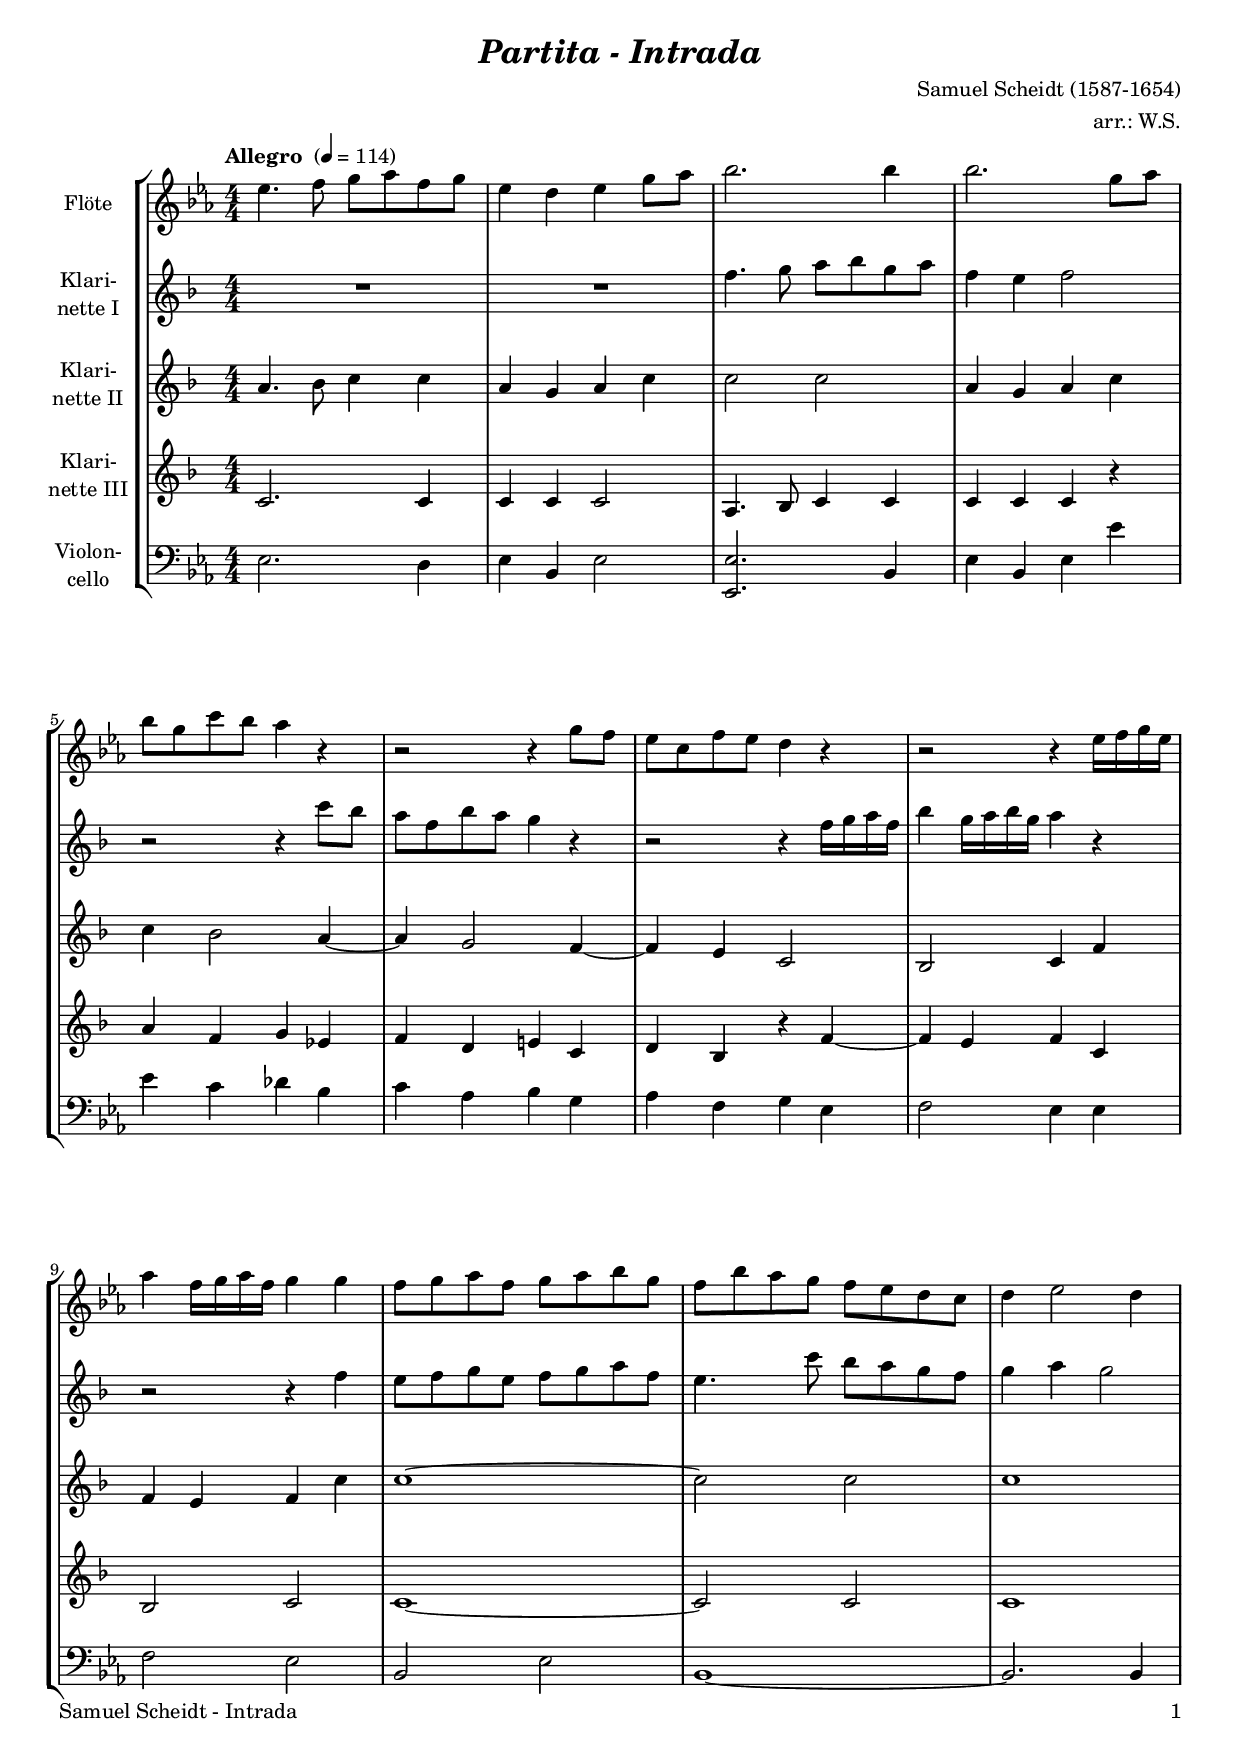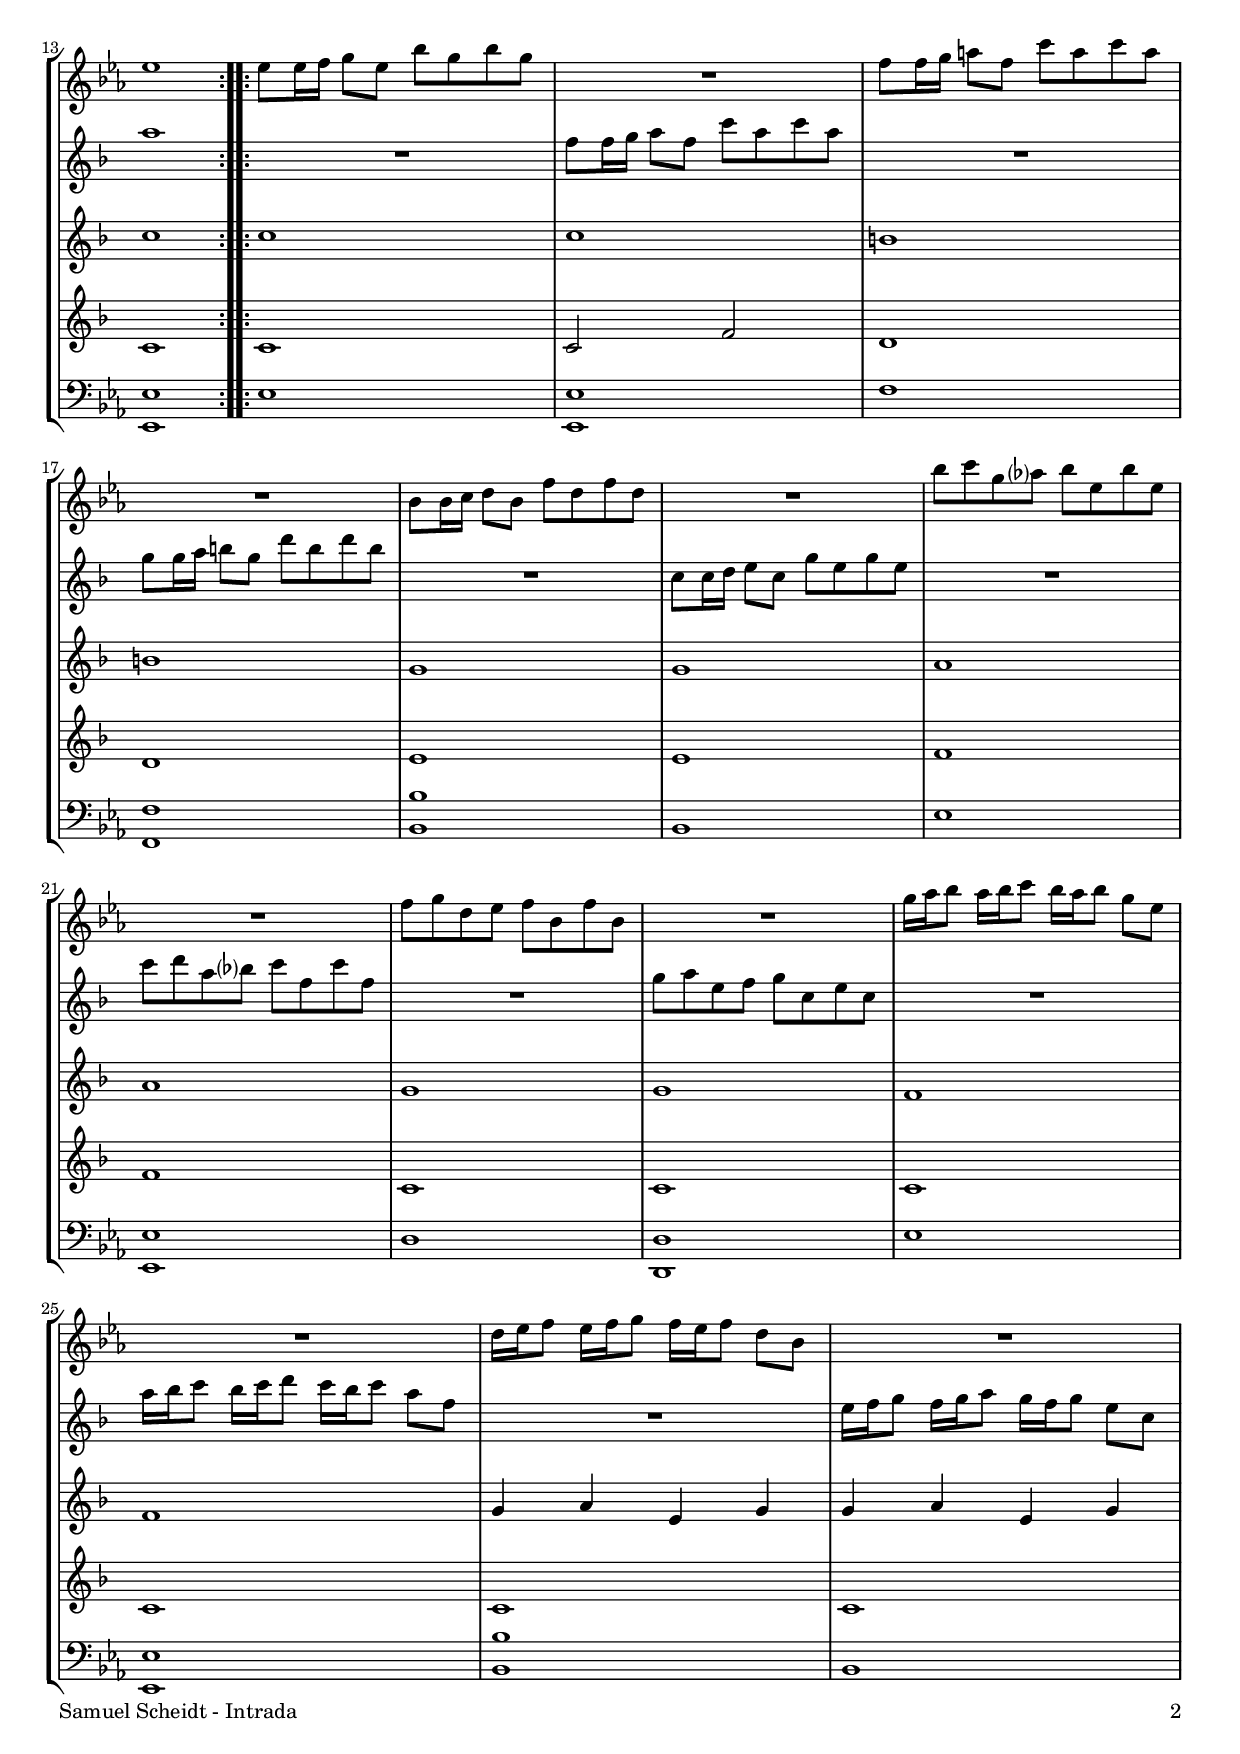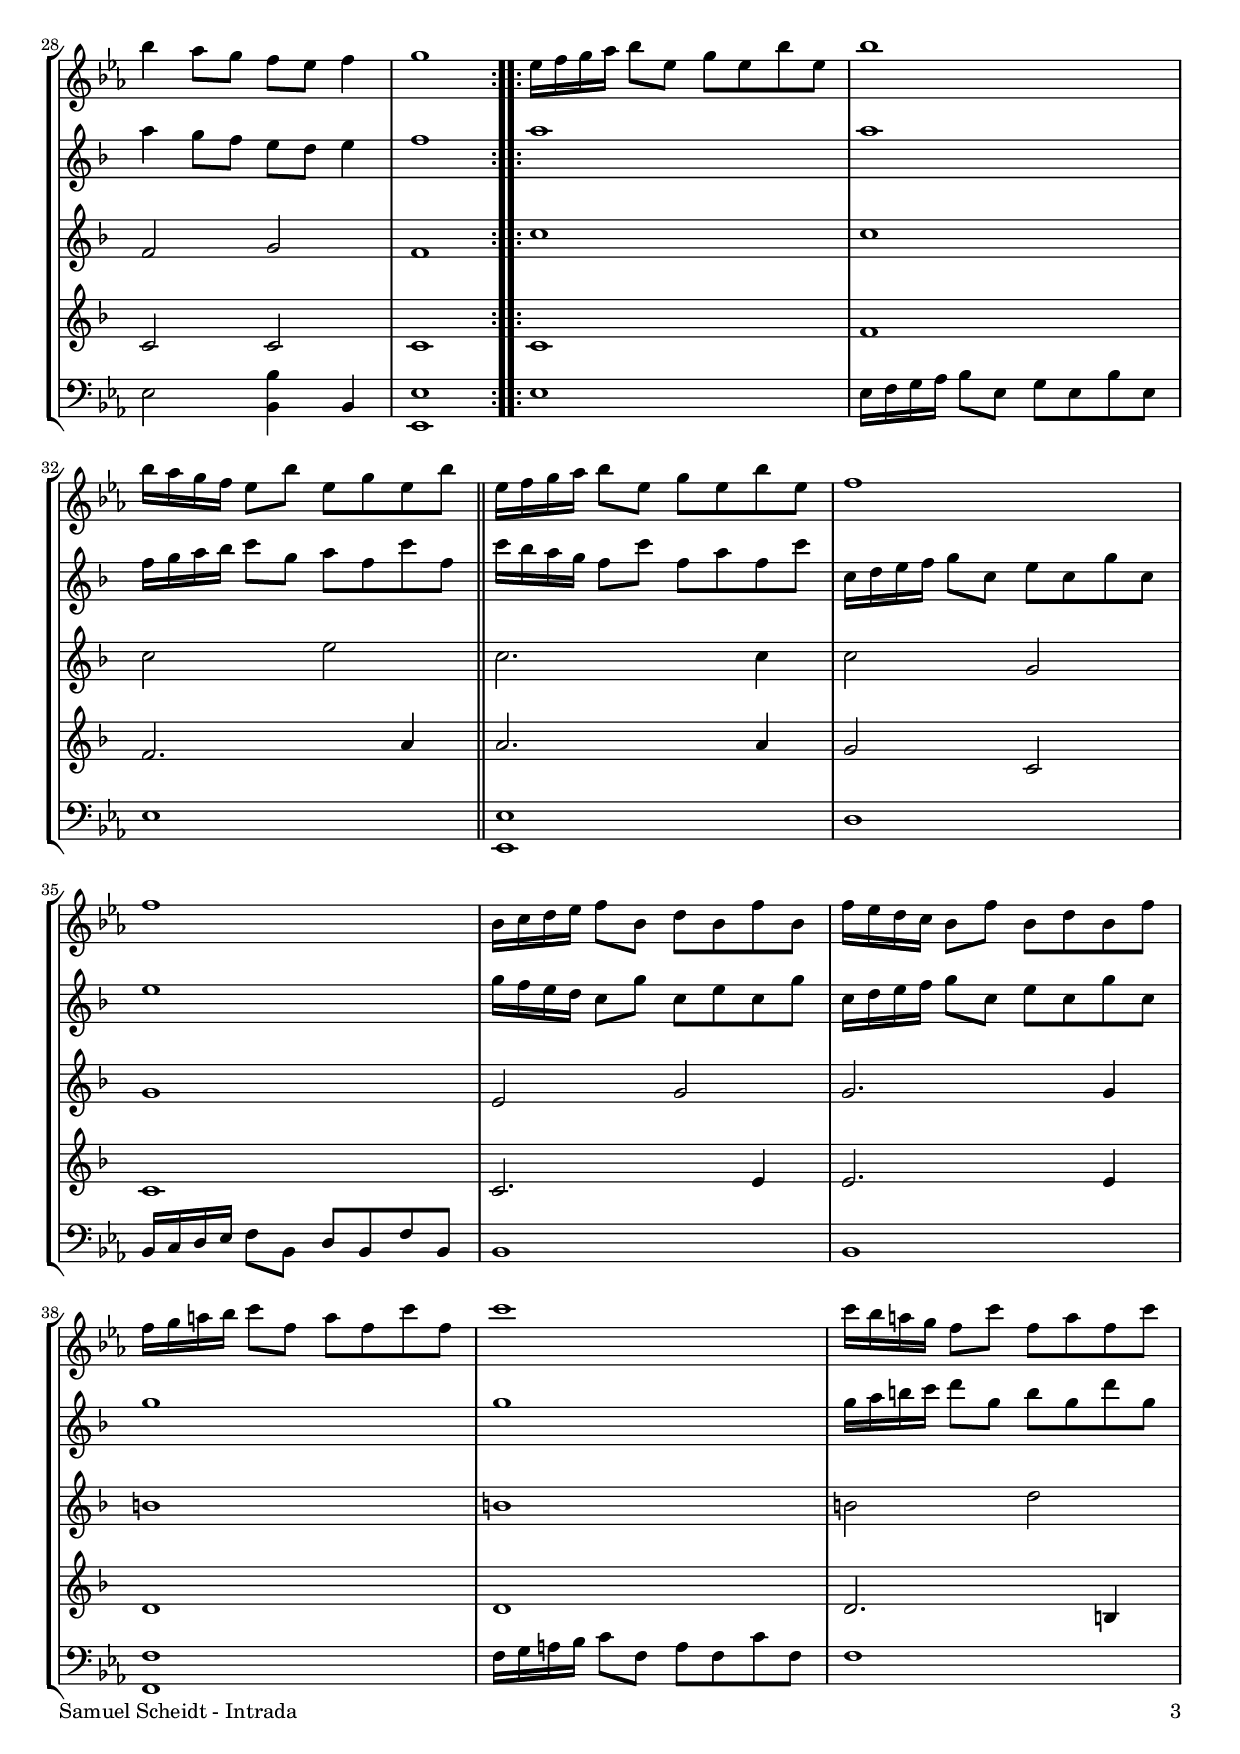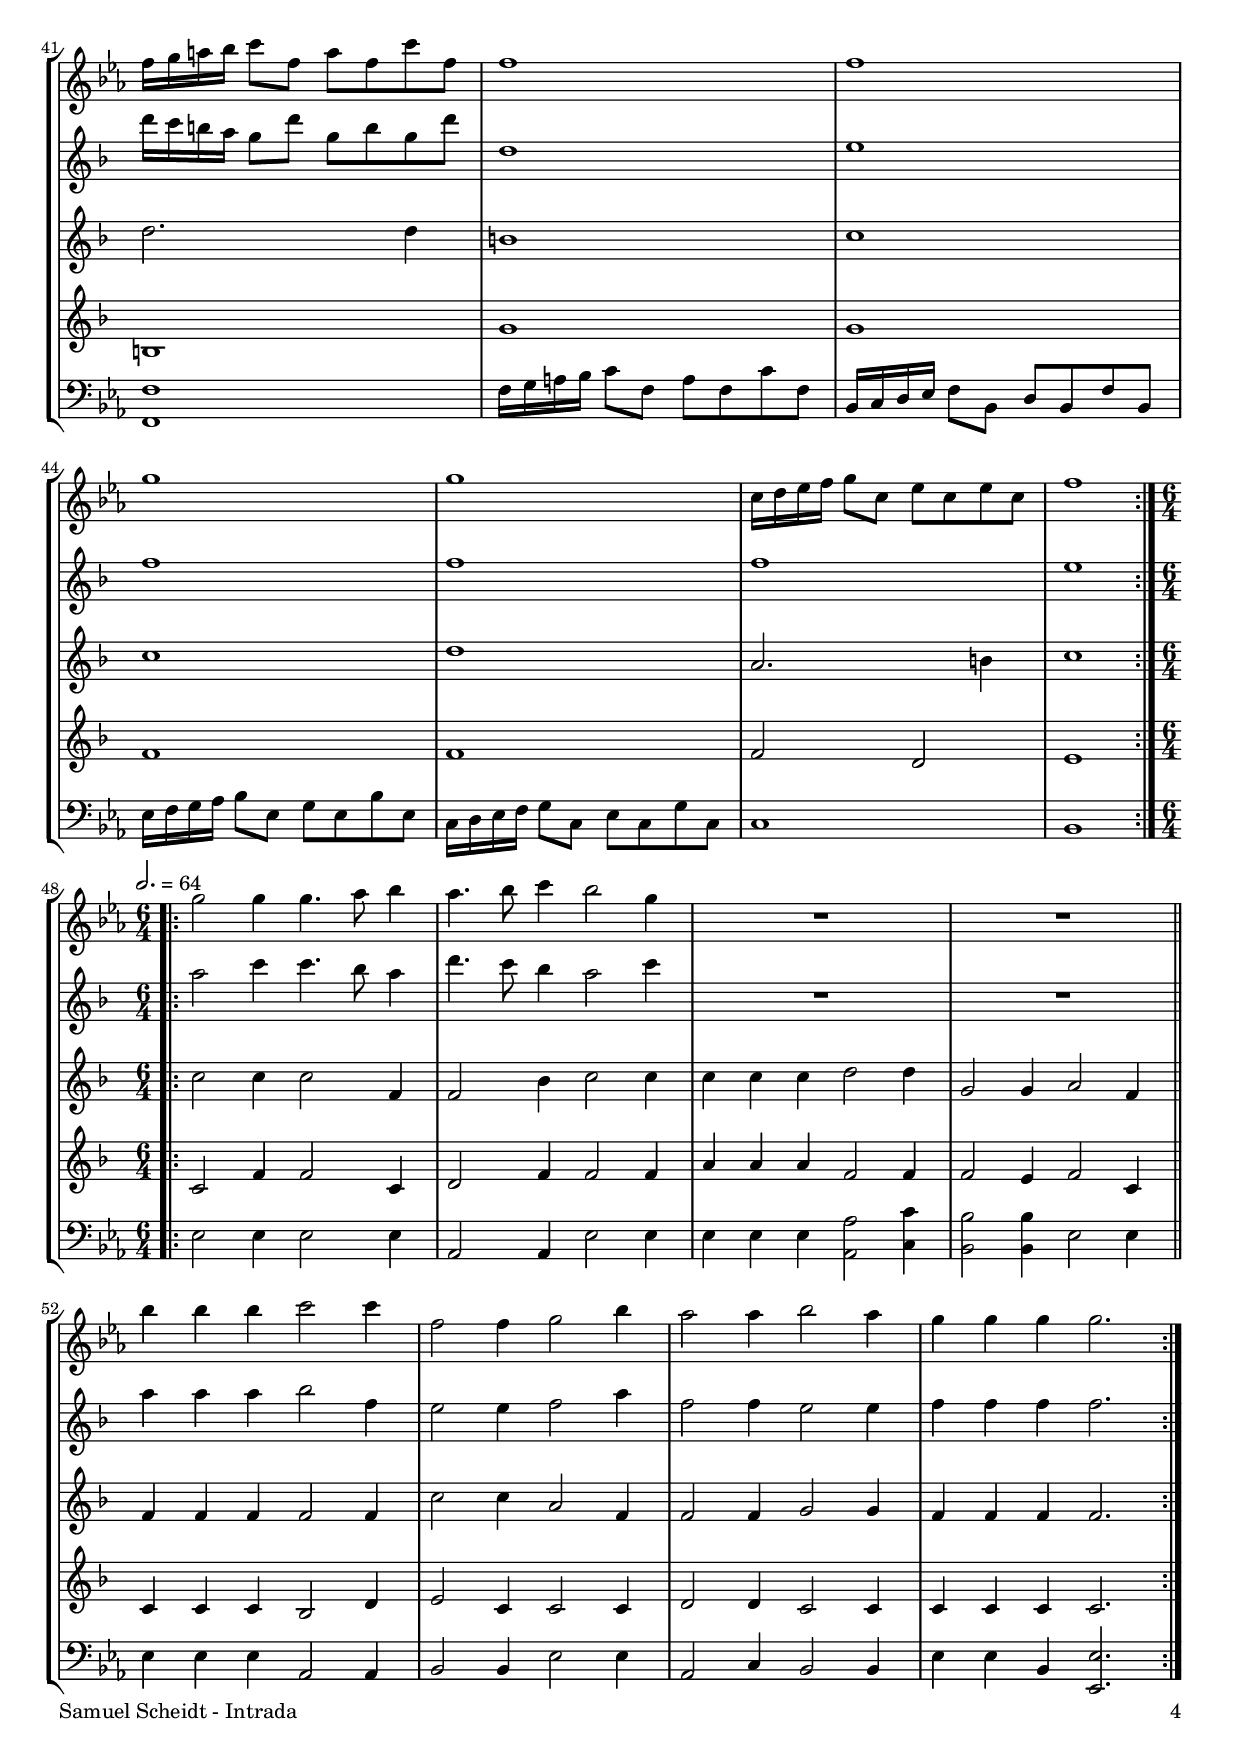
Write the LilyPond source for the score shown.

\version "2.18.2"
\include "deutsch.ly"
  
#(set-global-staff-size 18)

\header {
  title     = \markup \bold \italic "Partita - Intrada"
  composer  = "Samuel Scheidt (1587-1654)"
  arranger  = "arr.: W.S."
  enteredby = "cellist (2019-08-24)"
%  piece     = ""
}

voiceconsts = {
  \key f \major
  \time 4/4
  \clef "treble"
  \numericTimeSignature
  \compressFullBarRests
  % Set default beaming for all staves
% \set Timing.beamExceptions = #'()
% \set Timing.baseMoment     = #(ly:make-moment 1 4)
% \set Timing.beatStructure  = #'(1 1 1)
  \tempo "Allegro " 4=114
}

micl = "clarinet"
mifl = "flute"
miob = "oboe"
mifh = "french horn"
misx = "tenor sax"
mist = "string ensemble 1"
miba = "cello"

introa = { \tempo 2.=64 \time 6/4 }

va = \relative c'' {
  \voiceconsts

  \repeat volta 2 {
    f4. g8 a b g a
    f4 e f a8 b
    c2. c4
    c2. a8 b
    c a d c b4 r
    r2 r4 a8 g

    f d g f e4 r
    r2 r4 f16 g a f
    b4 g16 a b g a4 a
    g8 a b g a b c a
    g c b a g f e d
    e4 f2 e4
    f1
  }

  \repeat volta 2 {
    f8 f16 g a8 f c' a c a
    R1
    g8 g16 a h8 g d' h d h
    R1

    c,8 c16 d e8 c g' e g e
    R1
    c'8 d a b? c f, c' f,
    R1
    g8 a e f g c, g' c,

    R1
    a'16 b c8 b16 c d8 c16 b c8 a f
    R1
    e16 f g8 f16 g a8 g16 f g8 e c

    R1
    c'4 b8 a g f g4
    a1
  }

  \repeat volta 2 {
    f16 g a b c8 f, a f c' f,
    c'1

    c16 b a g f8 c' f, a f c' \bar "||"
    f,16 g a b c8 f, a f c' f,
    g1
    g

    c,16 d e f g8 c, e c g' c,

    g'16 f e d c8 g' c, e c g'
    g16 a h c d8 g, h g d' g,
    d'1

    d16 c h a g8 d' g, h g d'
    g,16 a h c d8 g, h g d' g,
    g1
    g

    a
    a
    d,16 e f g a8 d, f d f d
    g1
  } \introa

  \repeat volta 2 {
    a2 a4 a4. b8 c4
    b4. c8 d4 c2 a4
    R1.*2 \bar "||"

    c4 c c d2 d4
    g,2 g4 a2 c4
    b2 b4 c2 b4
    a a a a2.
  }
}

vb = \relative c'' {
  \voiceconsts

  \repeat volta 2 {
    R1*2
    f4. g8 a b g a
    f4 e f2
    r r4 c'8 b
    a f b a g4 r

    r2 r4 f16 g a f
    b4 g16 a b g a4 r
    r2 r4 f
    e8 f g e f g a f
    e4. c'8 b a g f
    g4 a g2
    a1
  }

  \repeat volta 2 {
    R
    f8 f16 g a8 f c' a c a
    R1
    g8 g16 a h8 g d' h d h

    R1
    c,8 c16 d e8 c g' e g e
    R1
    c'8 d a b? c f, c' f,
    R1

    g8 a e f g c, e c
    R1
    a'16 b c8 b16 c d8 c16 b c8 a f
    R1

    e16 f g8 f16 g a8 g16 f g8 e c
    a'4 g8 f e d e4
    f1
  }

  \repeat volta 2 {
    a
    a

    f16 g a b c8 g a f c' f, \bar "||"
    c'16 b a g f8 c' f, a f c'
    c,16 d e f g8 c, e c g' c,
    e1

    g16 f e d c8 g' c, e c g'
    c,16 d e f g8 c, e c g' c,
    g'1
    g

    g16 a h c d8 g, h g d' g,
    d'16 c h a g8 d' g, h g d'
    d,1
    e

    f
    f
    f
    e
  } \introa

  \repeat volta 2 {
    a2 c4 c4. b8 a4
    d4. c8 b4 a2 c4
    R1.*2 \bar "||"

    a4 a a b2 f4
    e2 e4 f2 a4
    f2 f4 e2 e4
    f f f f2.
  }
}

vc = \relative c'' {
  \voiceconsts

  \repeat volta 2 {
    a4. b8 c4 c
    a g a c
    c2 c
    a4 g a c
    c b2 a4~
    a g2 f4~

    f e c2
    b c4 f
    f e f c'
    c1~
    c2 c
    c1
    c
  }

  \repeat volta 2 {
    c
    c
    h
    h

    g
    g
    a
    a
    g

    g
    f
    f
    g4 a e g

    g a e g
    f2 g
    f1
  }

  \repeat volta 2 {
    c'
    c

    c2 e \bar "||"
    c2. c4
    c2 g
    g1

    e2 g
    g2. g4
    h1
    h

    h2 d
    d2. d4
    h1
    c

    c
    d
    a2. h4
    c1
  } \introa

  \repeat volta 2 {
    c2 c4 c2 f,4
    f2 b4 c2 c4
    c c c d2 d4
    g,2 g4 a2 f4 \bar "||"

    f f f f2 f4
    c'2 c4 a2 f4
    f2 f4 g2 g4
    f f f f2.
  }
}

vd = \relative c' {
  \voiceconsts

  \repeat volta 2 {
    c2. c4
    c c c2
    a4. b8 c4 c
    c c c r
    a' f g es
    f d e! c

    d b r f'~
    f e f c
    b2 c
    c1~
    c2 c
    c1
    c
  }

  \repeat volta 2 {
    c
    c2 f
    d1
    d

    e
    e
    f
    f
    c

    c
    c
    c
    c

    c
    c2 c
    c1
  }

  \repeat volta 2 {
    c
    f

    f2. a4 \bar "||"
    a2. a4
    g2 c,
    c1

    c2. e4
    e2. e4
    d1
    d

    d2. h4
    h1
    g'
    g

    f
    f
    f2 d
    e1
  } \introa

  \repeat volta 2 {
    c2 f4 f2 c4
    d2 f4 f2 f4
    a a a f2 f4
    f2 e4 f2 c4 \bar "||"

    c c c b2 d4
    e2 c4 c2 c4
    d2 d4 c2 c4
    c c c c2.
  }
}

ve = \relative c {
  \voiceconsts
  \clef "bass"
  
  \repeat volta 2 {
    f2. e4
    f c f2
    <f, f'>2. c'4
    f c f f'
    f d es c
    d b c a

    b g a f
    g2 f4 f
    g2 f
    c f
    c1~
    c2. c4
    <f, f'>1
  }

  \repeat volta 2 {
    f'
    <f, f'>
    g'
    <g, g'>

    <c c'>
    c
    f
    <f, f'>
    e'

    <e, e'>
    f'
    <f, f'>
    <c' c'>

    c
    f2 <c c'>4 c
    <f, f'>1
  }

  \repeat volta 2 {
    f'
    f16 g a b c8 f, a f c' f,

    f1 \bar "||"
    <f, f'>
    e'
    c16 d e f g8 c, e c g' c,

    c1
    c
    <g g'>
    g'16 a h c d8 g, h g d' g,

    g1
    <g, g'>
    g'16 a h c d8 g, h g d' g,
    c,16 d e f g8 c, e c g' c,

    f16 g a b c8 f, a f c' f,
    d16 e f g a8 d, f d a' d,
    d1
    c
  } \introa

  \repeat volta 2 {
    f2 f4 f2 f4
    b,2 b4 f'2 f4
    f f f <b, b'>2 <d d'>4
    <c c'>2 <c c'>4 f2 f4 \bar "||"

    f f f b,2 b4
    c2 c4 f2 f4
    b,2 d4 c2 c4
    f f c <f, f'>2.
  }
}


music = \new StaffGroup <<
      \new Staff {
	\set Staff.midiInstrument = \mifl
	\set Staff.instrumentName = \markup \center-column { "Flöte" }
	\transpose f es { \va }
      }

      \new Staff {
	\set Staff.midiInstrument = \micl
	\set Staff.instrumentName = \markup \center-column { "Klari-" "nette I" }
	\transpose f f { \vb }
      }

      \new Staff {
	\set Staff.midiInstrument = \micl
	\set Staff.instrumentName = \markup \center-column { "Klari-" "nette II" }
	\transpose f f { \vc }
      }

      \new Staff {
	\set Staff.midiInstrument = \micl
	\set Staff.instrumentName = \markup \center-column { "Klari-" "nette III" }
	\transpose f f { \vd }
      }

      \new Staff {
	\set Staff.midiInstrument = \miba
	\set Staff.instrumentName = \markup \center-column { "Violon-" "cello" }
	\transpose f es { \ve }
      }
>>
\book {
   \paper {
    print-page-number = ##t
    print-first-page-number = ##t
    oddHeaderMarkup = \markup \null
    evenHeaderMarkup = \markup \null
    oddFooterMarkup = \markup {
      \fill-line {
        \on-the-fly #print-page-number-check-first
        "Samuel Scheidt - Intrada" \fromproperty #'page:page-number-string
      }
    }
    evenFooterMarkup = \oddFooterMarkup
  } \score {
    \music
    \layout {}
  }

  \score {
    \unfoldRepeats \music

    \midi {
      \context {
        \Score
      }
    }
  }
}
